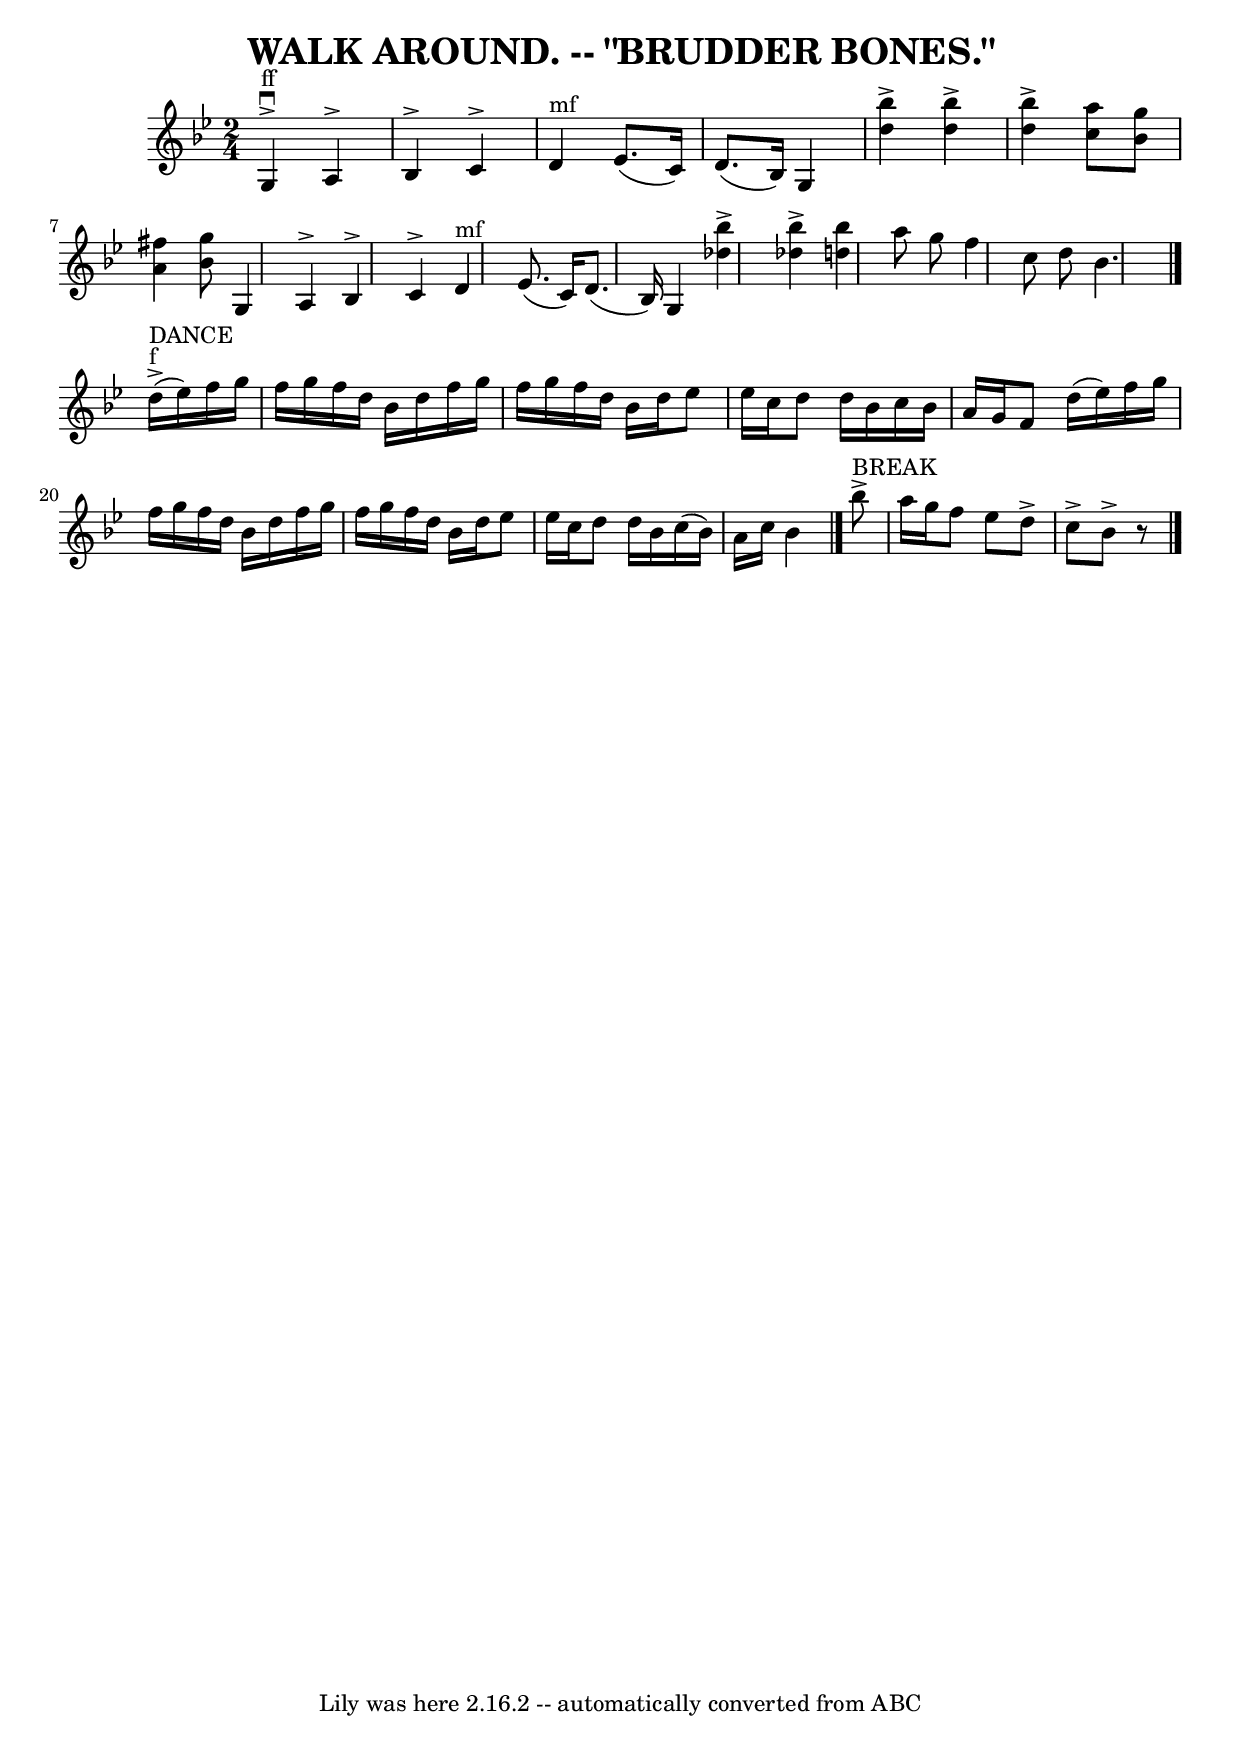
\version "2.7.40"
\include "Mammoth.ily"
\header {
	%% book = "Coles pg 26.4"
	crossRefNumber = "4"
	footnotes = ""
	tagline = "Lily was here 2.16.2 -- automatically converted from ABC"
	title = "WALK AROUND. -- \"BRUDDER BONES.\""
}
voicedefault =  {


\time 2/4 \key bes \major g4^"ff"^\accent^\downbow a4^\accent   
|
 bes4^\accent c'4^\accent   |
 d'4^"mf" ees'8. (
c'16)   |
 d'8. (bes16) g4    |
     << bes''4 
^\accent d''4   >>   << bes''4^\accent d''4   >>   |
   <<   
bes''4^\accent d''4   >> << a''8 c''8   >> << bes'8 g''8   >>   
|
 << a'4 fis''4   >> << bes'8 g''8   >> g4 a4^\accent 
|
 bes4^\accent c'4^\accent   |
 d'4^"mf" ees'8. (
c'16)   |
 d'8. (bes16) g4    |
     << bes''4 
^\accent des''4   >>   << bes''4^\accent des''4   >>   |
 <<   
bes''4 d''!4   >> a''8 g''8    |
 f''4 c''8 d''8    
|
 bes'4.    \bar "|." d''16^"f"^"DANCE"(^\accent ees''16  
-) |
 f''16 g''16 f''16 g''16 f''16 d''16 bes'16    
d''16    |
 f''16 g''16 f''16 g''16 f''16 d''16    
bes'16 d''16    |
 ees''8 ees''16 c''16 d''8 d''16    
bes'16    |
 c''16 bes'16 a'16 g'16 f'8 d''16 (
ees''16) |
 f''16 g''16 f''16 g''16 f''16 d''16    
bes'16 d''16    |
 f''16 g''16 f''16 g''16 f''16    
d''16 bes'16 d''16    |
 ees''8 ees''16 c''16 d''8    
d''16 bes'16    |
 c''16 (bes'16) a'16 c''16 bes'4    
\bar "|." bes''8^"BREAK"^\accent a''16 g''16 f''8 ees''8    
|
 d''8^\accent c''8^\accent bes'8^\accent   r8 \bar "|."   
}

\score{
    <<

	\context Staff="default"
	{
	    \voicedefault 
	}

    >>
	\layout {
	}
	\midi {}
}
